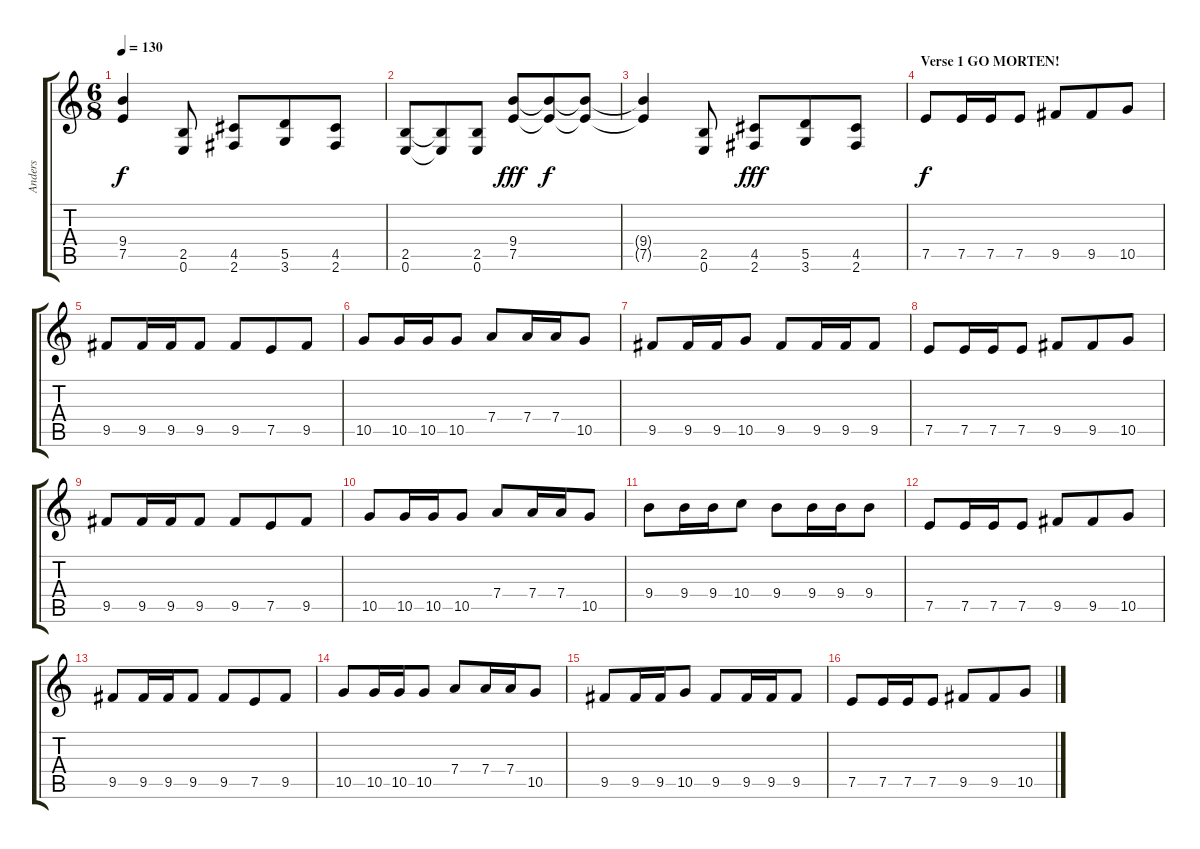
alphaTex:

\track ("Anders" "Anders") {instrument distortionguitar}
\staff {score tabs}
\tuning (E4 B3 G3 D3 A2 E2) {hide}
\ts (6 8)
\tempo 130
\clef g2
\ks c
(9.4{t} 7.5{t}).4{dy f} (2.5 0.6).8 (4.5 2.6).8 (5.5 3.6).8 (4.5 2.6).8 |
(2.5 0.6).8 (2.5{t} 0.6{t}).8 (2.5 0.6).8 (9.4 7.5).8{dy fff} (9.4{t} 7.5{t}).8{dy f} (9.4{t} 7.5{t}).8 |
(9.4{t} 7.5{t}).4 (2.5 0.6).8 (4.5 2.6).8{dy fff} (5.5 3.6).8 (4.5 2.6).8 |
\section ("" "Verse 1 GO MORTEN!")
7.5.8{dy f} 7.5.16 7.5.16 7.5.8 9.5.8 9.5.8 10.5.8 |
9.5.8 9.5.16 9.5.16 9.5.8 9.5.8 7.5.8 9.5.8 |
10.5.8 10.5.16 10.5.16 10.5.8 7.4.8 7.4.16 7.4.16 10.5.8 |
9.5.8 9.5.16 9.5.16 10.5.8 9.5.8 9.5.16 9.5.16 9.5.8 |
7.5.8 7.5.16 7.5.16 7.5.8 9.5.8 9.5.8 10.5.8 |
9.5.8 9.5.16 9.5.16 9.5.8 9.5.8 7.5.8 9.5.8 |
10.5.8 10.5.16 10.5.16 10.5.8 7.4.8 7.4.16 7.4.16 10.5.8 |
9.4.8 9.4.16 9.4.16 10.4.8 9.4.8 9.4.16 9.4.16 9.4.8 |
7.5.8 7.5.16 7.5.16 7.5.8 9.5.8 9.5.8 10.5.8 |
9.5.8 9.5.16 9.5.16 9.5.8 9.5.8 7.5.8 9.5.8 |
10.5.8 10.5.16 10.5.16 10.5.8 7.4.8 7.4.16 7.4.16 10.5.8 |
9.5.8 9.5.16 9.5.16 10.5.8 9.5.8 9.5.16 9.5.16 9.5.8 |
7.5.8 7.5.16 7.5.16 7.5.8 9.5.8 9.5.8 10.5.8
